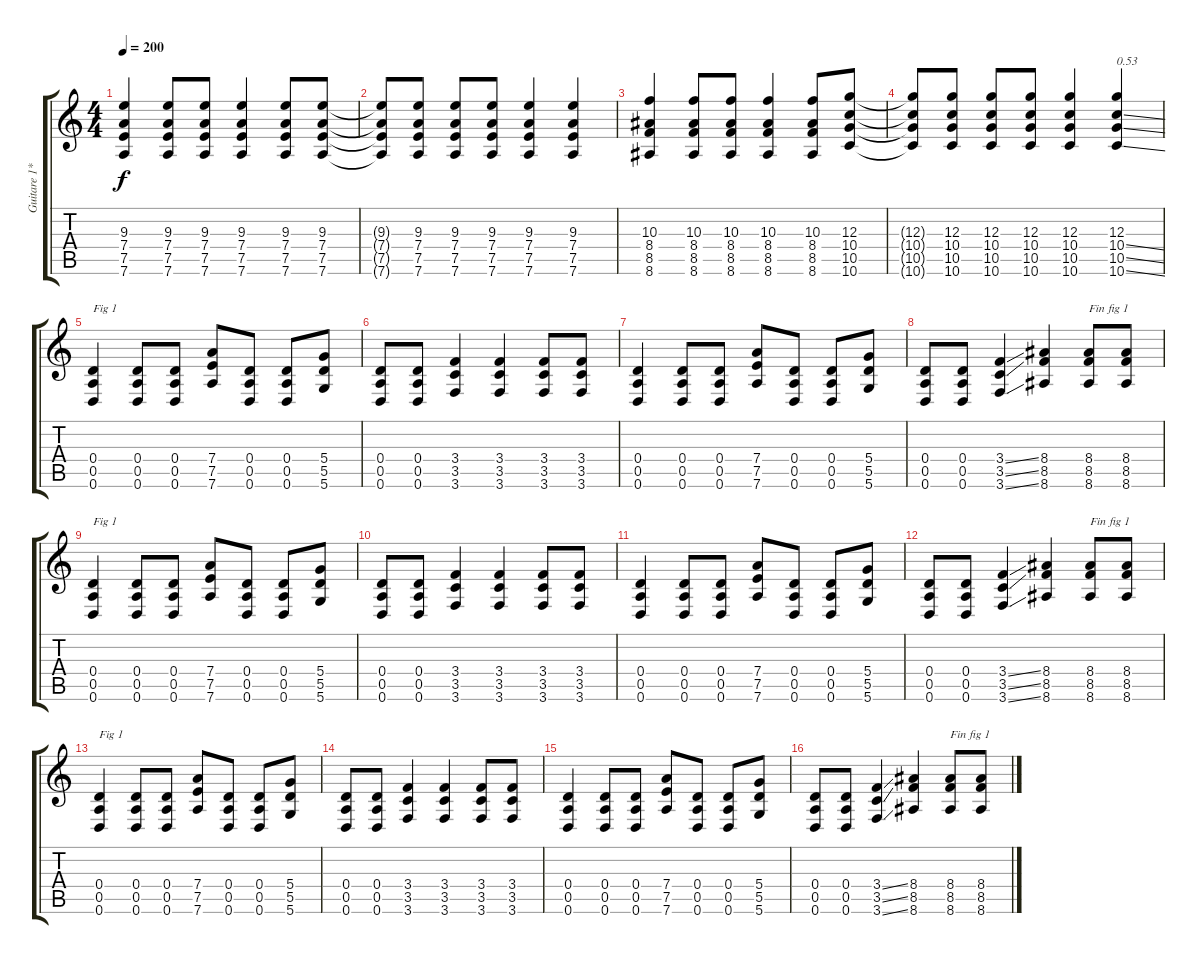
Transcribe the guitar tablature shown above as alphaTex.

\track ("Guitare 1* dropped D" "Guitare 1*") {instrument distortionguitar}
\staff {score tabs}
\tuning (E4 B3 G3 D3 A2 D2) {hide}
\ts (4 4)
\tempo 200
\clef g2
\ks c
(9.3 7.4 7.5 7.6).4{dy f} (9.3 7.4 7.5 7.6).8 (9.3 7.4 7.5 7.6).8 (9.3 7.4 7.5 7.6).4 (9.3 7.4 7.5 7.6).8 (9.3 7.4 7.5 7.6).8 |
(9.3{t} 7.4{t} 7.5{t} 7.6{t}).8 (9.3 7.4 7.5 7.6).8 (9.3 7.4 7.5 7.6).8 (9.3 7.4 7.5 7.6).8 (9.3 7.4 7.5 7.6).4 (9.3 7.4 7.5 7.6).4 |
(10.3 8.4 8.5 8.6).4 (10.3 8.4 8.5 8.6).8 (10.3 8.4 8.5 8.6).8 (10.3 8.4 8.5 8.6).4 (10.3 8.4 8.5 8.6).8 (12.3 10.4 10.5 10.6).8 |
(12.3{t} 10.4{t} 10.5{t} 10.6{t}).8 (12.3 10.4 10.5 10.6).8 (12.3 10.4 10.5 10.6).8 (12.3 10.4 10.5 10.6).8 (12.3 10.4 10.5 10.6).4 (12.3 10.4{ss} 10.5{ss} 10.6{ss}).4{txt "0.53"} |
(0.4 0.5 0.6).4{txt "Fig 1"} (0.4 0.5 0.6).8 (0.4 0.5 0.6).8 (7.4 7.5 7.6).8 (0.4 0.5 0.6).8 (0.4 0.5 0.6).8 (5.4 5.5 5.6).8 |
(0.4 0.5 0.6).8 (0.4 0.5 0.6).8 (3.4 3.5 3.6).4 (3.4 3.5 3.6).4 (3.4 3.5 3.6).8 (3.4 3.5 3.6).8 |
(0.4 0.5 0.6).4 (0.4 0.5 0.6).8 (0.4 0.5 0.6).8 (7.4 7.5 7.6).8 (0.4 0.5 0.6).8 (0.4 0.5 0.6).8 (5.4 5.5 5.6).8 |
(0.4 0.5 0.6).8 (0.4 0.5 0.6).8 (3.4{ss} 3.5{ss} 3.6{ss}).4 (8.4 8.5 8.6).4 (8.4 8.5 8.6).8{txt "Fin fig 1"} (8.4 8.5 8.6).8 |
(0.4 0.5 0.6).4{txt "Fig 1"} (0.4 0.5 0.6).8 (0.4 0.5 0.6).8 (7.4 7.5 7.6).8 (0.4 0.5 0.6).8 (0.4 0.5 0.6).8 (5.4 5.5 5.6).8 |
(0.4 0.5 0.6).8 (0.4 0.5 0.6).8 (3.4 3.5 3.6).4 (3.4 3.5 3.6).4 (3.4 3.5 3.6).8 (3.4 3.5 3.6).8 |
(0.4 0.5 0.6).4 (0.4 0.5 0.6).8 (0.4 0.5 0.6).8 (7.4 7.5 7.6).8 (0.4 0.5 0.6).8 (0.4 0.5 0.6).8 (5.4 5.5 5.6).8 |
(0.4 0.5 0.6).8 (0.4 0.5 0.6).8 (3.4{ss} 3.5{ss} 3.6{ss}).4 (8.4 8.5 8.6).4 (8.4 8.5 8.6).8{txt "Fin fig 1"} (8.4 8.5 8.6).8 |
(0.4 0.5 0.6).4{txt "Fig 1"} (0.4 0.5 0.6).8 (0.4 0.5 0.6).8 (7.4 7.5 7.6).8 (0.4 0.5 0.6).8 (0.4 0.5 0.6).8 (5.4 5.5 5.6).8 |
(0.4 0.5 0.6).8 (0.4 0.5 0.6).8 (3.4 3.5 3.6).4 (3.4 3.5 3.6).4 (3.4 3.5 3.6).8 (3.4 3.5 3.6).8 |
(0.4 0.5 0.6).4 (0.4 0.5 0.6).8 (0.4 0.5 0.6).8 (7.4 7.5 7.6).8 (0.4 0.5 0.6).8 (0.4 0.5 0.6).8 (5.4 5.5 5.6).8 |
(0.4 0.5 0.6).8 (0.4 0.5 0.6).8 (3.4{ss} 3.5{ss} 3.6{ss}).4 (8.4 8.5 8.6).4 (8.4 8.5 8.6).8{txt "Fin fig 1"} (8.4 8.5 8.6).8
